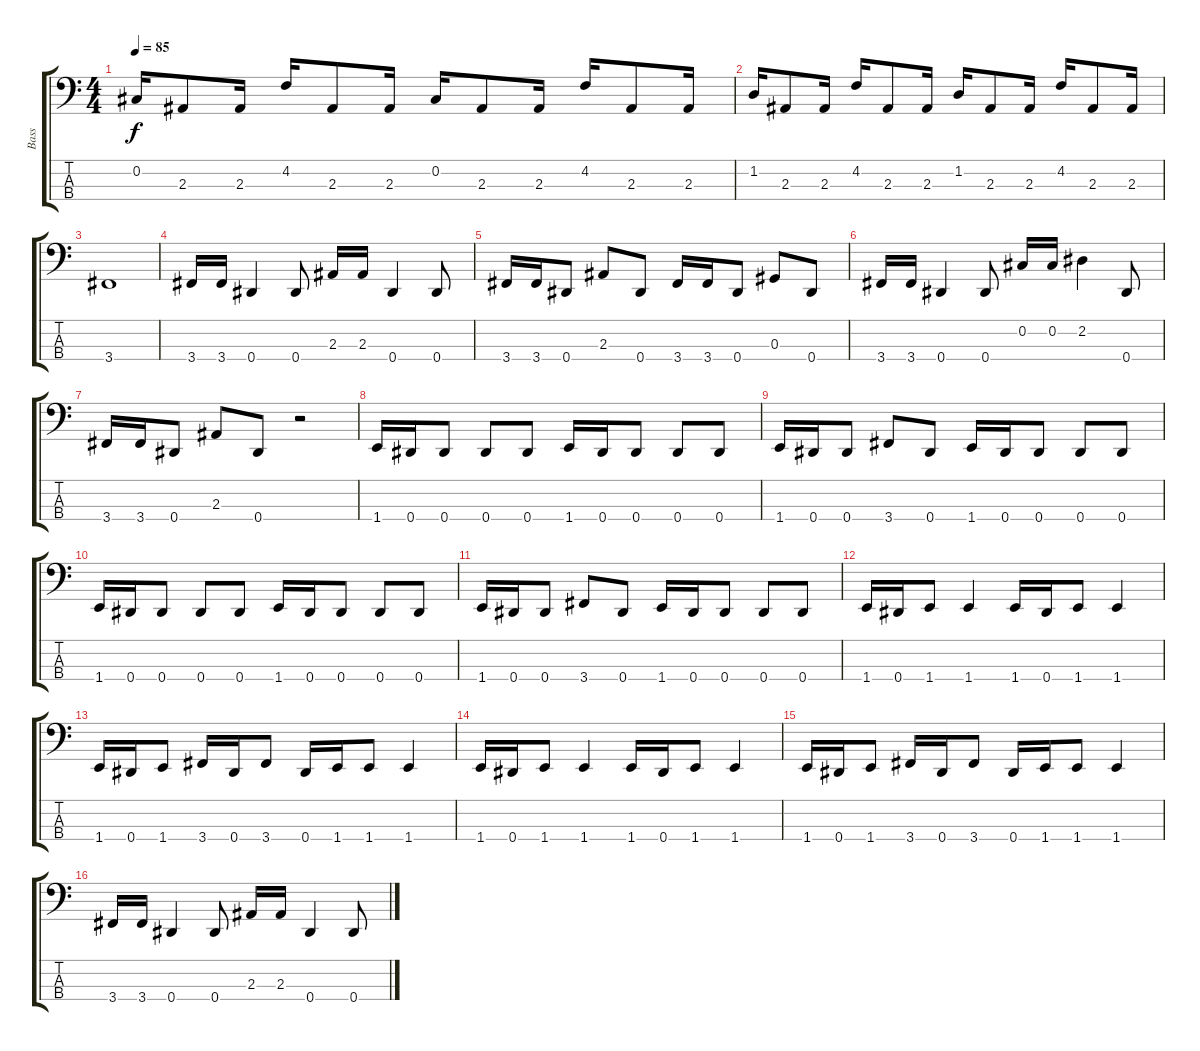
\track ("Bass" "Bass") {instrument electricbassfinger}
\staff {score tabs}
\tuning (Gb2 Db2 Ab1 Eb1) {hide}
\ts (4 4)
\tempo 85
\clef f4
\ks c
0.2.16{dy f} 2.3.8 2.3.16 4.2.16 2.3.8 2.3.16 0.2.16 2.3.8 2.3.16 4.2.16 2.3.8 2.3.16 |
1.2.16 2.3.8 2.3.16 4.2.16 2.3.8 2.3.16 1.2.16 2.3.8 2.3.16 4.2.16 2.3.8 2.3.16 |
3.4.1 |
3.4.16 3.4.16 0.4.4 0.4.8 2.3.16 2.3.16 0.4.4 0.4.8 |
3.4.16 3.4.16 0.4.8 2.3.8 0.4.8 3.4.16 3.4.16 0.4.8 0.3.8 0.4.8 |
3.4.16 3.4.16 0.4.4 0.4.8 0.2.16 0.2.16 2.2.4 0.4.8 |
3.4.16 3.4.16 0.4.8 2.3.8 0.4.8 r.2 |
1.4.16 0.4.16 0.4.8 0.4.8 0.4.8 1.4.16 0.4.16 0.4.8 0.4.8 0.4.8 |
1.4.16 0.4.16 0.4.8 3.4.8 0.4.8 1.4.16 0.4.16 0.4.8 0.4.8 0.4.8 |
1.4.16 0.4.16 0.4.8 0.4.8 0.4.8 1.4.16 0.4.16 0.4.8 0.4.8 0.4.8 |
1.4.16 0.4.16 0.4.8 3.4.8 0.4.8 1.4.16 0.4.16 0.4.8 0.4.8 0.4.8 |
1.4.16 0.4.16 1.4.8 1.4.4 1.4.16 0.4.16 1.4.8 1.4.4 |
1.4.16 0.4.16 1.4.8 3.4.16 0.4.16 3.4.8 0.4.16 1.4.16 1.4.8 1.4.4 |
1.4.16 0.4.16 1.4.8 1.4.4 1.4.16 0.4.16 1.4.8 1.4.4 |
1.4.16 0.4.16 1.4.8 3.4.16 0.4.16 3.4.8 0.4.16 1.4.16 1.4.8 1.4.4 |
3.4.16 3.4.16 0.4.4 0.4.8 2.3.16 2.3.16 0.4.4 0.4.8
